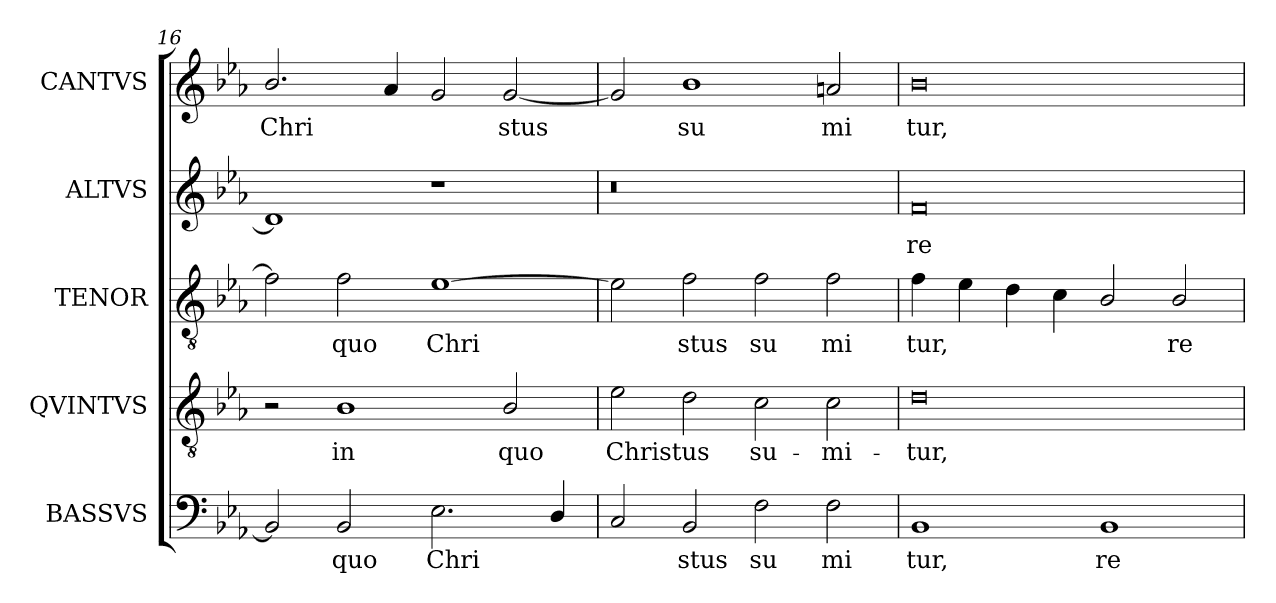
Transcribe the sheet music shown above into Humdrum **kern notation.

**kern	**text	**kern	**text	**kern	**text	**kern	**text	**kern	**text
*part5	*part5	*part4	*part4	*part3	*part3	*part2	*part2	*part1	*part1
*staff5	*staff5	*staff4	*staff4	*staff3	*staff3	*staff2	*staff2	*staff1	*staff1
*I"BASSVS	*	*I"QVINTVS	*	*I"TENOR	*	*I"ALTVS	*	*I"CANTVS	*
*clefF4	*	*clefGv2	*	*clefGv2	*	*clefG2	*	*clefG2	*
*k[b-e-a-]	*	*k[b-e-a-]	*	*k[b-e-a-]	*	*k[b-e-a-]	*	*k[b-e-a-]	*
*E-:	*	*E-:	*	*E-:	*	*E-:	*	*E-:	*
=16	=16	=16	=16	=16	=16	=16	=16	=16	=16
!	!LO:LY:b:cj	!	!	!	!LO:LY:b:cj	!	!LO:LY:b:cj	!	!LO:LY:b:cj
2BB-/]	.	2r	.	2f\]	.	1d]	.	2.b-/	Chri
!	!LO:LY:b:cj	!	!LO:LY:b:cj	!	!LO:LY:b:cj	!	!	!	!
2BB-/	quo	1B-	in	2f\	quo	.	.	.	.
!	!	!	!	!	!	!	!	!	!LO:LY:b:cj
.	.	.	.	.	.	.	.	4a-/	.
!	!LO:LY:b:cj	!	!	!	!LO:LY:b:cj	!	!	!	!LO:LY:b:cj
2.E-\	Chri	.	.	[>1e-	Chri	1r	.	2g/	.
!	!	!	!LO:LY:b:cj	!	!	!	!	!	!LO:LY:b:cj
.	.	2B-/	quo	.	.	.	.	[<2g>/	stus
!	!LO:LY:b:cj	!	!	!	!	!	!	!	!
4D/	.	.	.	.	.	.	.	.	.
=17	=17	=17	=17	=17	=17	=17	=17	=17	=17
!	!LO:LY:b:cj	!	!LO:LY:b:cj	!	!LO:LY:b:cj	!	!	!	!LO:LY:b:cj
2C/	.	2e-\	Christus	2e-\]	.	0r	.	2g/]	.
!	!LO:LY:b:cj	!	!LO:LY:b:cj	!	!LO:LY:b:cj	!	!	!	!LO:LY:b:cj
2BB-/	stus	2d\	.	2f\	stus	.	.	1b-	su
!	!LO:LY:b:cj	!	!LO:LY:b:cj	!	!LO:LY:b:cj	!	!	!	!
2F\	su	2c\	su-	2f\	su	.	.	.	.
!	!LO:LY:b:cj	!	!LO:LY:b:cj	!	!LO:LY:b:cj	!	!	!	!LO:LY:b:cj
2F\	mi	2c\	-mi-	2f\	mi	.	.	2a/	mi
=18	=18	=18	=18	=18	=18	=18	=18	=18	=18
!	!LO:LY:b:cj	!	!LO:LY:b:cj	!	!LO:LY:b:cj	!	!LO:LY:b:cj	!	!LO:LY:b:cj
1BB-	tur,	0d	-tur,	4f\	tur,	0f	re	0b-	tur,
!	!	!	!	!	!LO:LY:b:cj	!	!	!	!
.	.	.	.	4e-\	.	.	.	.	.
!	!	!	!	!	!LO:LY:b:cj	!	!	!	!
.	.	.	.	4d\	.	.	.	.	.
!	!	!	!	!	!LO:LY:b:cj	!	!	!	!
.	.	.	.	4c\	.	.	.	.	.
!	!LO:LY:b:cj	!	!	!	!LO:LY:b:cj	!	!	!	!
1BB-	re	.	.	2B-/	.	.	.	.	.
!	!	!	!	!	!LO:LY:b:cj	!	!	!	!
.	.	.	.	2B-/	re	.	.	.	.
=	=	=	=	=	=	=	=	=	=
*-	*-	*-	*-	*-	*-	*-	*-	*-	*-
